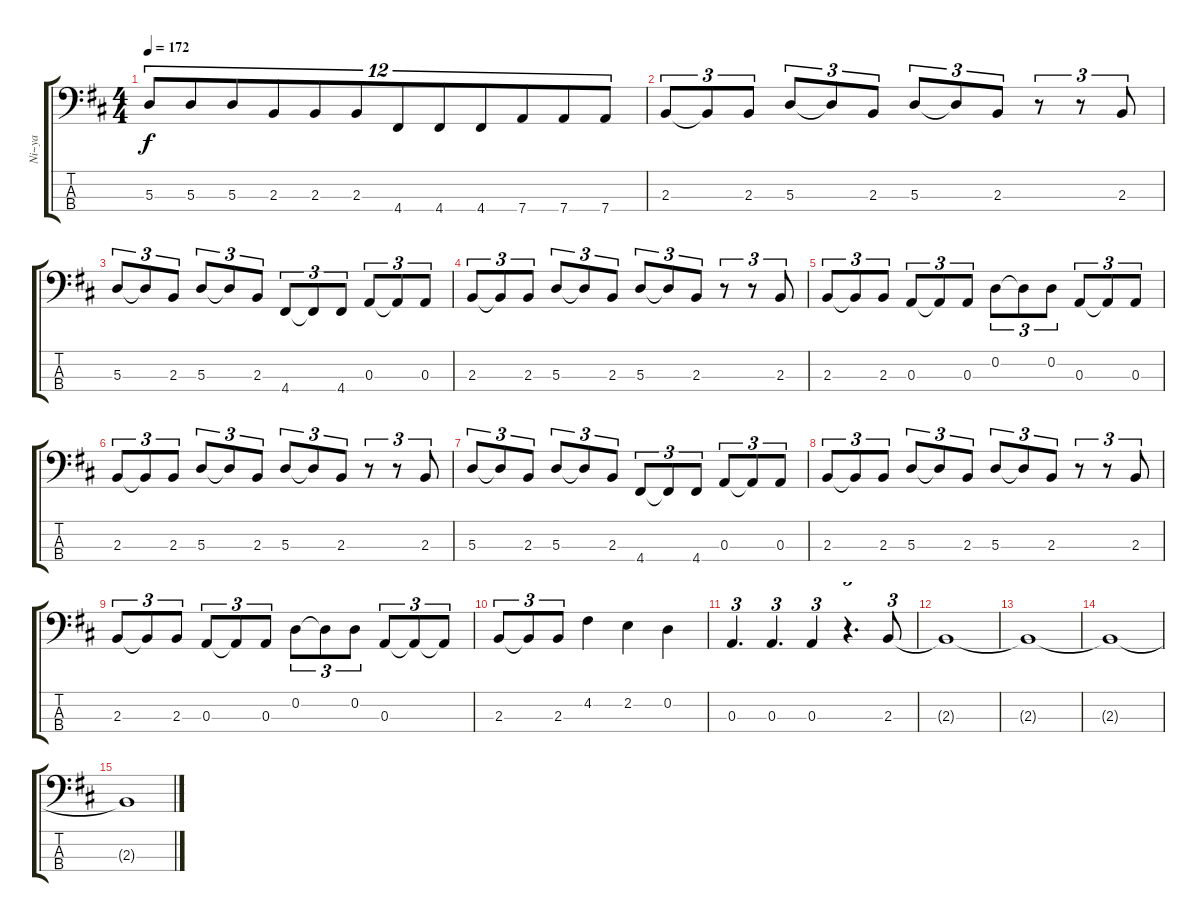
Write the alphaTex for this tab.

\track ("Ni~ya" "Ni~ya") {instrument electricbasspick}
\staff {score tabs}
\tuning (G2 D2 A1 D1) {hide}
\ts (4 4)
\tempo 172
\clef f4
\ks bminor
5.3.8{tu (12 8) dy f} 5.3.8{tu (12 8)} 5.3.8{tu (12 8)} 2.3.8{tu (12 8)} 2.3.8{tu (12 8)} 2.3.8{tu (12 8)} 4.4.8{tu (12 8)} 4.4.8{tu (12 8)} 4.4.8{tu (12 8)} 7.4.8{tu (12 8)} 7.4.8{tu (12 8)} 7.4.8{tu (12 8)} |
2.3.8{tu (3 2)} 2.3{t}.8{tu (3 2)} 2.3.8{tu (3 2)} 5.3.8{tu (3 2)} 5.3{t}.8{tu (3 2)} 2.3.8{tu (3 2)} 5.3.8{tu (3 2)} 5.3{t}.8{tu (3 2)} 2.3.8{tu (3 2)} r.8{tu (3 2)} r.8{tu (3 2)} 2.3.8{tu (3 2)} |
5.3.8{tu (3 2)} 5.3{t}.8{tu (3 2)} 2.3.8{tu (3 2)} 5.3.8{tu (3 2)} 5.3{t}.8{tu (3 2)} 2.3.8{tu (3 2)} 4.4.8{tu (3 2)} 4.4{t}.8{tu (3 2)} 4.4.8{tu (3 2)} 0.3.8{tu (3 2)} 0.3{t}.8{tu (3 2)} 0.3.8{tu (3 2)} |
2.3.8{tu (3 2)} 2.3{t}.8{tu (3 2)} 2.3.8{tu (3 2)} 5.3.8{tu (3 2)} 5.3{t}.8{tu (3 2)} 2.3.8{tu (3 2)} 5.3.8{tu (3 2)} 5.3{t}.8{tu (3 2)} 2.3.8{tu (3 2)} r.8{tu (3 2)} r.8{tu (3 2)} 2.3.8{tu (3 2)} |
2.3.8{tu (3 2)} 2.3{t}.8{tu (3 2)} 2.3.8{tu (3 2)} 0.3.8{tu (3 2)} 0.3{t}.8{tu (3 2)} 0.3.8{tu (3 2)} 0.2.8{tu (3 2)} 0.2{t}.8{tu (3 2)} 0.2.8{tu (3 2)} 0.3.8{tu (3 2)} 0.3{t}.8{tu (3 2)} 0.3.8{tu (3 2)} |
2.3.8{tu (3 2)} 2.3{t}.8{tu (3 2)} 2.3.8{tu (3 2)} 5.3.8{tu (3 2)} 5.3{t}.8{tu (3 2)} 2.3.8{tu (3 2)} 5.3.8{tu (3 2)} 5.3{t}.8{tu (3 2)} 2.3.8{tu (3 2)} r.8{tu (3 2)} r.8{tu (3 2)} 2.3.8{tu (3 2)} |
5.3.8{tu (3 2)} 5.3{t}.8{tu (3 2)} 2.3.8{tu (3 2)} 5.3.8{tu (3 2)} 5.3{t}.8{tu (3 2)} 2.3.8{tu (3 2)} 4.4.8{tu (3 2)} 4.4{t}.8{tu (3 2)} 4.4.8{tu (3 2)} 0.3.8{tu (3 2)} 0.3{t}.8{tu (3 2)} 0.3.8{tu (3 2)} |
2.3.8{tu (3 2)} 2.3{t}.8{tu (3 2)} 2.3.8{tu (3 2)} 5.3.8{tu (3 2)} 5.3{t}.8{tu (3 2)} 2.3.8{tu (3 2)} 5.3.8{tu (3 2)} 5.3{t}.8{tu (3 2)} 2.3.8{tu (3 2)} r.8{tu (3 2)} r.8{tu (3 2)} 2.3.8{tu (3 2)} |
2.3.8{tu (3 2)} 2.3{t}.8{tu (3 2)} 2.3.8{tu (3 2)} 0.3.8{tu (3 2)} 0.3{t}.8{tu (3 2)} 0.3.8{tu (3 2)} 0.2.8{tu (3 2)} 0.2{t}.8{tu (3 2)} 0.2.8{tu (3 2)} 0.3.8{tu (3 2)} 0.3{t}.8{tu (3 2)} 0.3{t}.8{tu (3 2)} |
2.3.8{tu (3 2)} 2.3{t}.8{tu (3 2)} 2.3.8{tu (3 2)} 4.2.4 2.2.4 0.2.4 |
0.3.4{d tu (3 2)} 0.3.4{d tu (3 2)} 0.3.4{tu (3 2)} r.4{d tu (3 2)} 2.3.8{tu (3 2)} |
2.3{t}.1 |
2.3{t}.1 |
2.3{t}.1 |
2.3{t}.1
